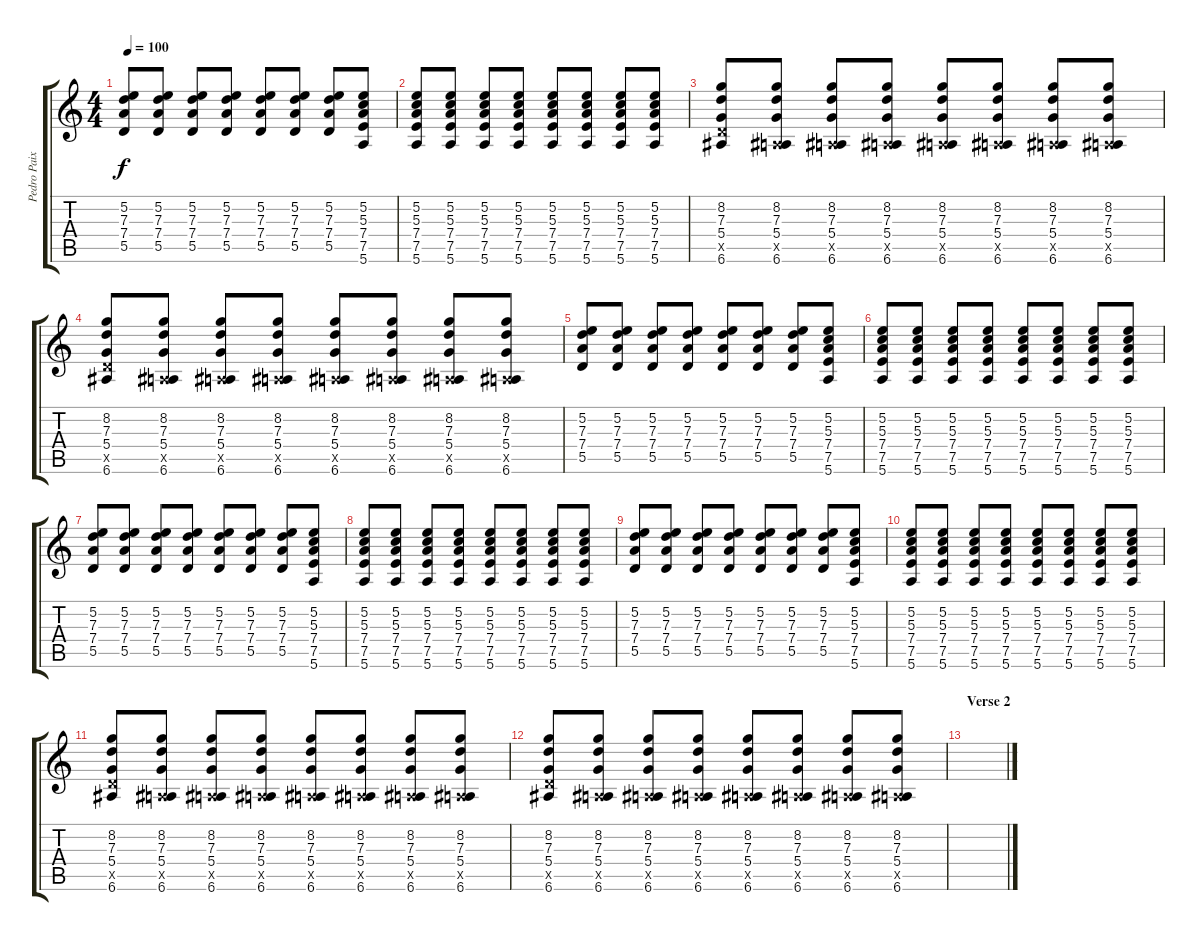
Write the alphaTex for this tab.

\track ("Pedro Paixao" "Pedro Paix") {instrument distortionguitar}
\staff {score tabs}
\tuning (E4 B3 G3 D3 A2 E2) {hide}
\ts (4 4)
\tempo 100
\clef g2
\ks c
(5.2 7.3 7.4 5.5).8{dy f} (5.2 7.3 7.4 5.5).8 (5.2 7.3 7.4 5.5).8 (5.2 7.3 7.4 5.5).8 (5.2 7.3 7.4 5.5).8 (5.2 7.3 7.4 5.5).8 (5.2 7.3 7.4 5.5).8 (5.2 5.3 7.4 7.5 5.6).8 |
(5.2 5.3 7.4 7.5 5.6).8 (5.2 5.3 7.4 7.5 5.6).8 (5.2 5.3 7.4 7.5 5.6).8 (5.2 5.3 7.4 7.5 5.6).8 (5.2 5.3 7.4 7.5 5.6).8 (5.2 5.3 7.4 7.5 5.6).8 (5.2 5.3 7.4 7.5 5.6).8 (5.2 5.3 7.4 7.5 5.6).8 |
(8.2 7.3 5.4 5.5{x} 6.6).8 (8.2 7.3 5.4 0.5{x} 6.6).8 (8.2 7.3 5.4 0.5{x} 6.6).8 (8.2 7.3 5.4 0.5{x} 6.6).8 (8.2 7.3 5.4 0.5{x} 6.6).8 (8.2 7.3 5.4 0.5{x} 6.6).8 (8.2 7.3 5.4 0.5{x} 6.6).8 (8.2 7.3 5.4 0.5{x} 6.6).8 |
(8.2 7.3 5.4 5.5{x} 6.6).8 (8.2 7.3 5.4 0.5{x} 6.6).8 (8.2 7.3 5.4 0.5{x} 6.6).8 (8.2 7.3 5.4 0.5{x} 6.6).8 (8.2 7.3 5.4 0.5{x} 6.6).8 (8.2 7.3 5.4 0.5{x} 6.6).8 (8.2 7.3 5.4 0.5{x} 6.6).8 (8.2 7.3 5.4 0.5{x} 6.6).8 |
(5.2 7.3 7.4 5.5).8 (5.2 7.3 7.4 5.5).8 (5.2 7.3 7.4 5.5).8 (5.2 7.3 7.4 5.5).8 (5.2 7.3 7.4 5.5).8 (5.2 7.3 7.4 5.5).8 (5.2 7.3 7.4 5.5).8 (5.2 5.3 7.4 7.5 5.6).8 |
(5.2 5.3 7.4 7.5 5.6).8 (5.2 5.3 7.4 7.5 5.6).8 (5.2 5.3 7.4 7.5 5.6).8 (5.2 5.3 7.4 7.5 5.6).8 (5.2 5.3 7.4 7.5 5.6).8 (5.2 5.3 7.4 7.5 5.6).8 (5.2 5.3 7.4 7.5 5.6).8 (5.2 5.3 7.4 7.5 5.6).8 |
(5.2 7.3 7.4 5.5).8 (5.2 7.3 7.4 5.5).8 (5.2 7.3 7.4 5.5).8 (5.2 7.3 7.4 5.5).8 (5.2 7.3 7.4 5.5).8 (5.2 7.3 7.4 5.5).8 (5.2 7.3 7.4 5.5).8 (5.2 5.3 7.4 7.5 5.6).8 |
(5.2 5.3 7.4 7.5 5.6).8 (5.2 5.3 7.4 7.5 5.6).8 (5.2 5.3 7.4 7.5 5.6).8 (5.2 5.3 7.4 7.5 5.6).8 (5.2 5.3 7.4 7.5 5.6).8 (5.2 5.3 7.4 7.5 5.6).8 (5.2 5.3 7.4 7.5 5.6).8 (5.2 5.3 7.4 7.5 5.6).8 |
(5.2 7.3 7.4 5.5).8 (5.2 7.3 7.4 5.5).8 (5.2 7.3 7.4 5.5).8 (5.2 7.3 7.4 5.5).8 (5.2 7.3 7.4 5.5).8 (5.2 7.3 7.4 5.5).8 (5.2 7.3 7.4 5.5).8 (5.2 5.3 7.4 7.5 5.6).8 |
(5.2 5.3 7.4 7.5 5.6).8 (5.2 5.3 7.4 7.5 5.6).8 (5.2 5.3 7.4 7.5 5.6).8 (5.2 5.3 7.4 7.5 5.6).8 (5.2 5.3 7.4 7.5 5.6).8 (5.2 5.3 7.4 7.5 5.6).8 (5.2 5.3 7.4 7.5 5.6).8 (5.2 5.3 7.4 7.5 5.6).8 |
(8.2 7.3 5.4 5.5{x} 6.6).8 (8.2 7.3 5.4 0.5{x} 6.6).8 (8.2 7.3 5.4 0.5{x} 6.6).8 (8.2 7.3 5.4 0.5{x} 6.6).8 (8.2 7.3 5.4 0.5{x} 6.6).8 (8.2 7.3 5.4 0.5{x} 6.6).8 (8.2 7.3 5.4 0.5{x} 6.6).8 (8.2 7.3 5.4 0.5{x} 6.6).8 |
(8.2 7.3 5.4 5.5{x} 6.6).8 (8.2 7.3 5.4 0.5{x} 6.6).8 (8.2 7.3 5.4 0.5{x} 6.6).8 (8.2 7.3 5.4 0.5{x} 6.6).8 (8.2 7.3 5.4 0.5{x} 6.6).8 (8.2 7.3 5.4 0.5{x} 6.6).8 (8.2 7.3 5.4 0.5{x} 6.6).8 (8.2 7.3 5.4 0.5{x} 6.6).8 |
\section ("" "Verse 2")
